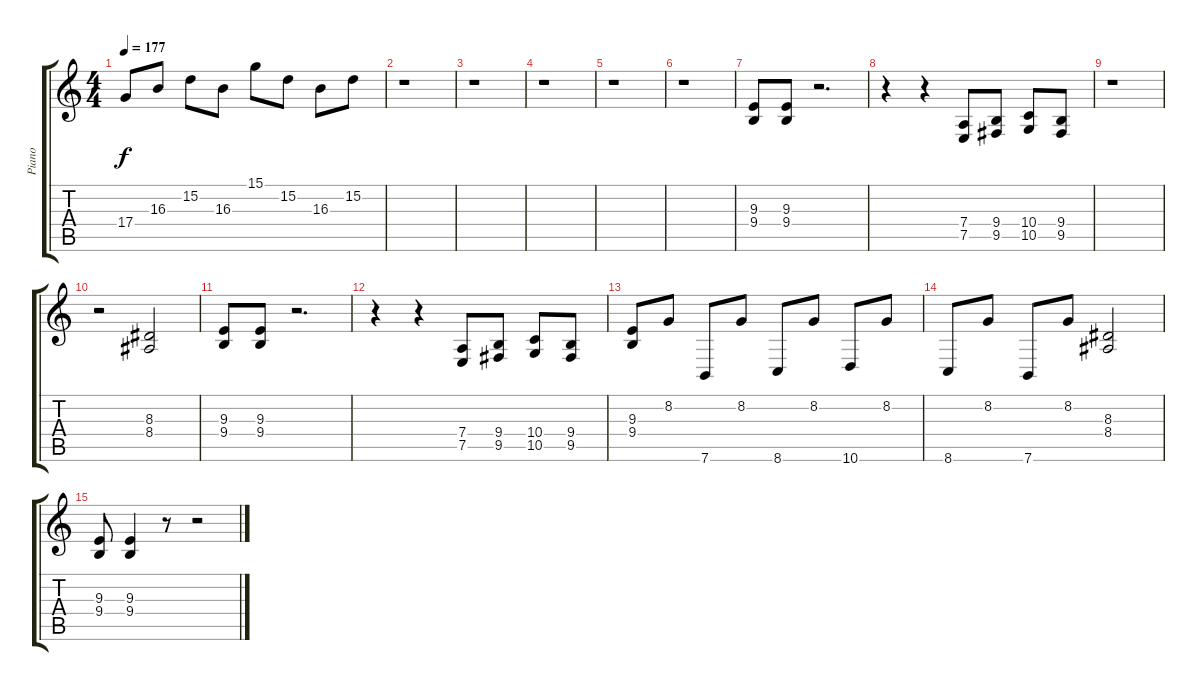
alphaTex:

\track ("Piano" "Piano") {instrument brightacousticpiano}
\staff {score tabs}
\tuning (E4 B3 G3 D3 A2 E2) {hide}
\ts (4 4)
\tempo 177
\clef g2
\ks c
17.4.8{dy f} 16.3.8 15.2.8 16.3.8 15.1.8 15.2.8 16.3.8 15.2.8 |
r.1 |
r.1 |
r.1 |
r.1 |
r.1 |
(9.3 9.4).8 (9.3 9.4).8 r.2{d} |
r.4 r.4 (7.4 7.5).8 (9.4 9.5).8 (10.4 10.5).8 (9.4 9.5).8 |
r.1 |
r.2 (8.3 8.4).2 |
(9.3 9.4).8 (9.3 9.4).8 r.2{d} |
r.4 r.4 (7.4 7.5).8 (9.4 9.5).8 (10.4 10.5).8 (9.4 9.5).8 |
(9.3 9.4).8 8.2.8 7.6.8 8.2.8 8.6.8 8.2.8 10.6.8 8.2.8 |
8.6.8 8.2.8 7.6.8 8.2.8 (8.3 8.4).2 |
(9.3 9.4).8 (9.3 9.4).4 r.8 r.2
